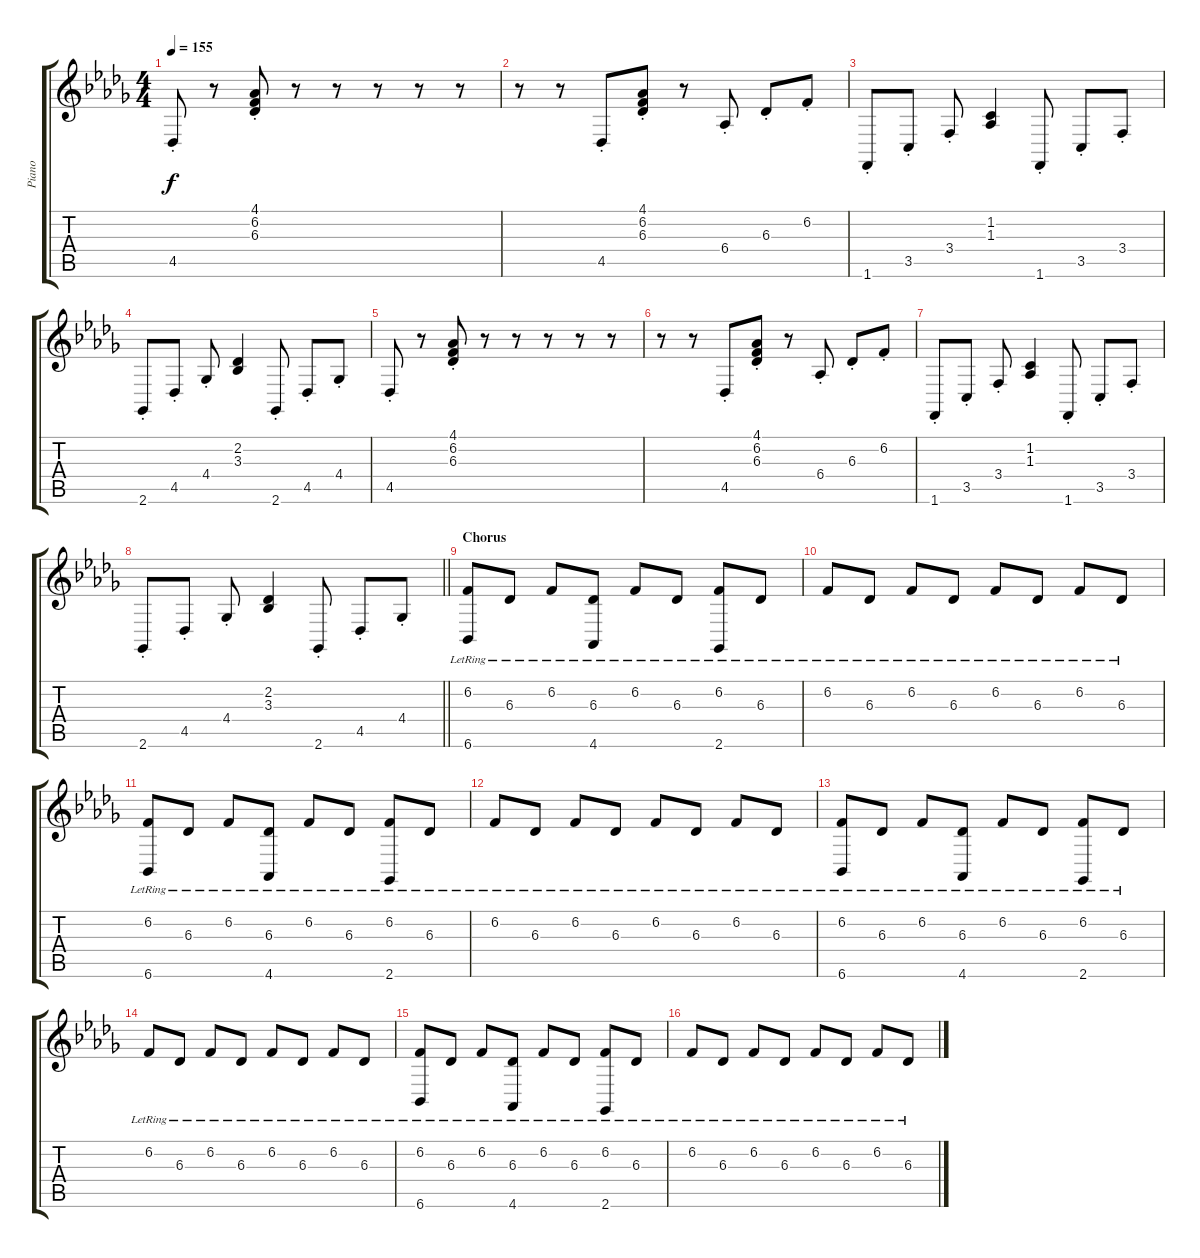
\track ("Piano" "Piano") {instrument acousticgrandpiano}
\staff {score tabs}
\tuning (E4 B3 G3 D3 A2 E2) {hide}
\ts (4 4)
\tempo 155
\clef g2
\ks db
4.5{st}.8{dy f} r.8 (4.1{st} 6.2{st} 6.3{st}).8 r.8 r.8 r.8 r.8 r.8 |
r.8 r.8 4.5{st}.8 (4.1{st} 6.2{st} 6.3{st}).8 r.8 6.4{st}.8 6.3{st}.8 6.2{st}.8 |
1.6{st}.8 3.5{st}.8 3.4{st}.8 (1.2 1.3).4 1.6{st}.8 3.5{st}.8 3.4{st}.8 |
2.6{st}.8 4.5{st}.8 4.4{st}.8 (2.2 3.3).4 2.6{st}.8 4.5{st}.8 4.4{st}.8 |
4.5{st}.8 r.8 (4.1{st} 6.2{st} 6.3{st}).8 r.8 r.8 r.8 r.8 r.8 |
r.8 r.8 4.5{st}.8 (4.1{st} 6.2{st} 6.3{st}).8 r.8 6.4{st}.8 6.3{st}.8 6.2{st}.8 |
1.6{st}.8 3.5{st}.8 3.4{st}.8 (1.2 1.3).4 1.6{st}.8 3.5{st}.8 3.4{st}.8 |
\barLineRight lightlight
2.6{st}.8 4.5{st}.8 4.4{st}.8 (2.2 3.3).4 2.6{st}.8 4.5{st}.8 4.4{st}.8 |
\section ("" "Chorus")
(6.2{lr} 6.6{lr}).8 6.3{lr}.8 6.2{lr}.8 (6.3{lr} 4.6{lr}).8 6.2{lr}.8 6.3{lr}.8 (6.2{lr} 2.6{lr}).8 6.3{lr}.8 |
6.2{lr}.8 6.3{lr}.8 6.2{lr}.8 6.3{lr}.8 6.2{lr}.8 6.3{lr}.8 6.2{lr}.8 6.3{lr}.8 |
(6.2{lr} 6.6{lr}).8 6.3{lr}.8 6.2{lr}.8 (6.3{lr} 4.6{lr}).8 6.2{lr}.8 6.3{lr}.8 (6.2{lr} 2.6{lr}).8 6.3{lr}.8 |
6.2{lr}.8 6.3{lr}.8 6.2{lr}.8 6.3{lr}.8 6.2{lr}.8 6.3{lr}.8 6.2{lr}.8 6.3{lr}.8 |
(6.2{lr} 6.6{lr}).8 6.3{lr}.8 6.2{lr}.8 (6.3{lr} 4.6{lr}).8 6.2{lr}.8 6.3{lr}.8 (6.2{lr} 2.6{lr}).8 6.3{lr}.8 |
6.2{lr}.8 6.3{lr}.8 6.2{lr}.8 6.3{lr}.8 6.2{lr}.8 6.3{lr}.8 6.2{lr}.8 6.3{lr}.8 |
(6.2{lr} 6.6{lr}).8 6.3{lr}.8 6.2{lr}.8 (6.3{lr} 4.6{lr}).8 6.2{lr}.8 6.3{lr}.8 (6.2{lr} 2.6{lr}).8 6.3{lr}.8 |
6.2{lr}.8 6.3{lr}.8 6.2{lr}.8 6.3{lr}.8 6.2{lr}.8 6.3{lr}.8 6.2{lr}.8 6.3{lr}.8
